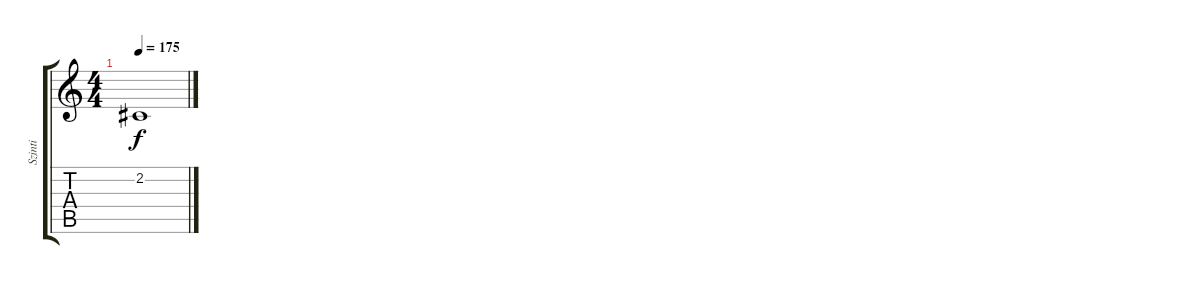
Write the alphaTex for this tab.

\track ("Szinti" "Szinti") {instrument stringensemble1}
\staff {score tabs}
\tuning (E4 B3 G3 D3 A2 E2) {hide}
\ts (4 4)
\tempo 175
\clef g2
\ks c
2.2{t}.1{dy f}
